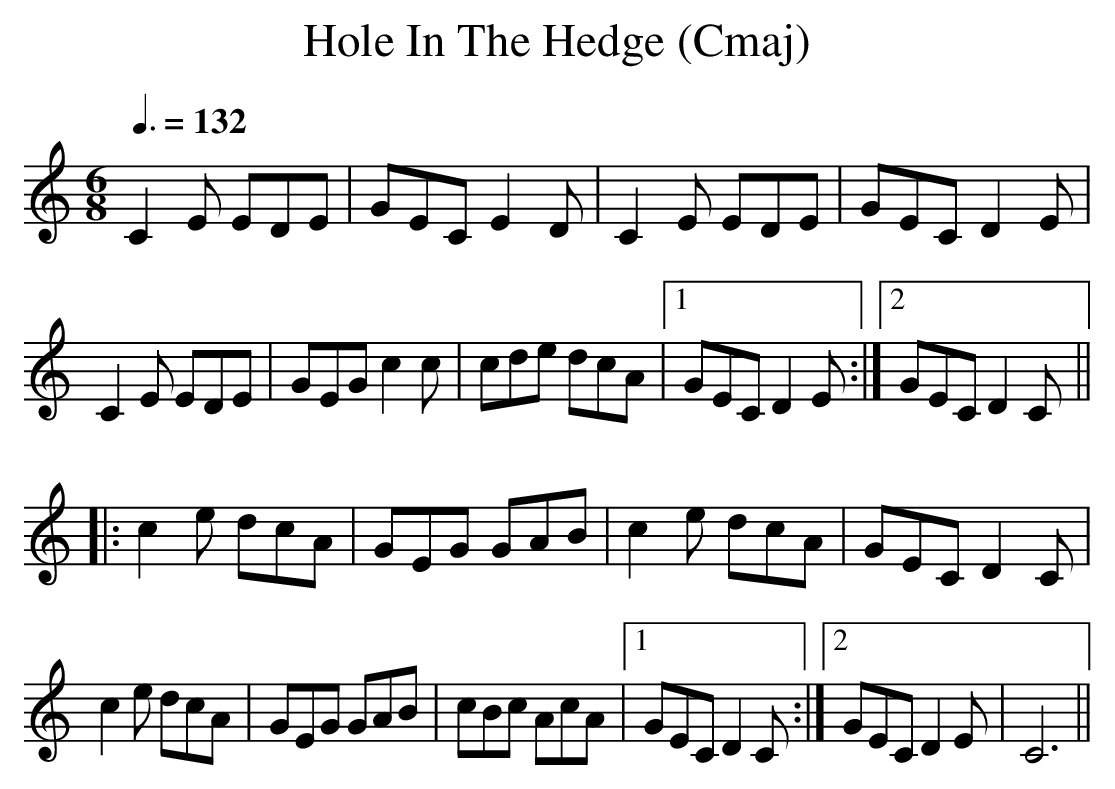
X:1
T:Hole In The Hedge (Cmaj)
Q:3/8=132
M:6/8
L:1/8
K:Cmaj
C2E EDE|GEC E2D|C2E EDE|GEC D2E|
C2E EDE|GEG c2c|cde dcA|1GEC D2E:|2GEC D2C||
|:c2e dcA|GEG GAB|c2e dcA|GEC D2C|
c2e dcA|GEG GAB|cBc AcA|1GEC D2C:|2GEC D2E|C6||
